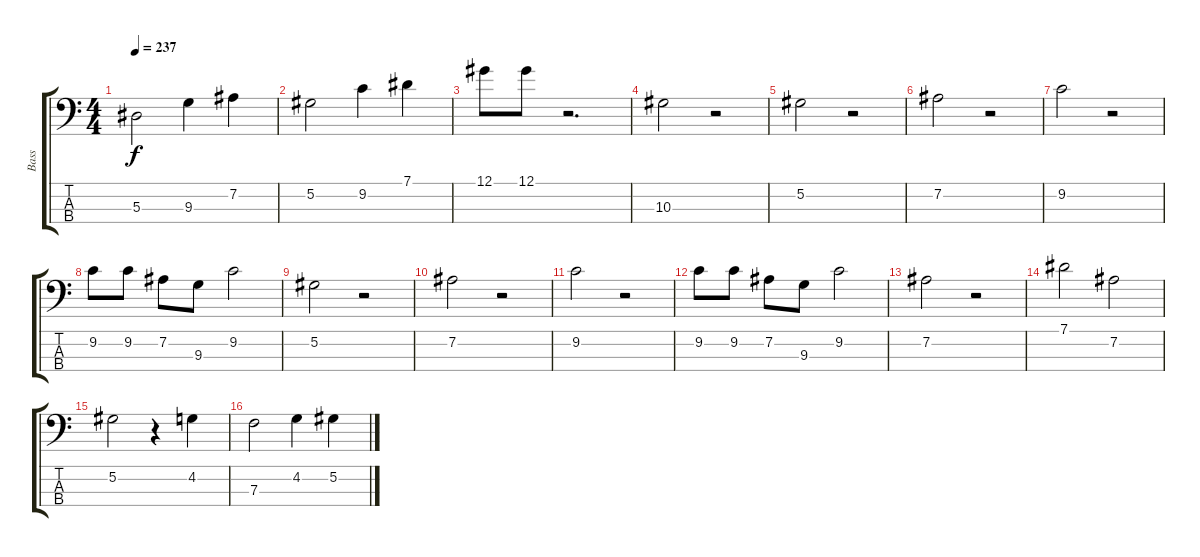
\track ("Bass" "Bass") {instrument acousticbass}
\staff {score tabs}
\tuning (Ab2 Eb2 Bb1 F1) {hide}
\ts (4 4)
\tempo 237
\clef f4
\ks c
5.3.2{dy f} 9.3.4 7.2.4 |
5.2.2 9.2.4 7.1.4 |
12.1.8 12.1.8 r.2{d} |
10.3.2 r.2 |
5.2.2 r.2 |
7.2.2 r.2 |
9.2.2 r.2 |
9.2.8 9.2.8 7.2.8 9.3.8 9.2.2 |
5.2.2 r.2 |
7.2.2 r.2 |
9.2.2 r.2 |
9.2.8 9.2.8 7.2.8 9.3.8 9.2.2 |
7.2.2 r.2 |
7.1.2 7.2.2 |
5.2.2 r.4 4.2.4 |
7.3.2 4.2.4 5.2.4
